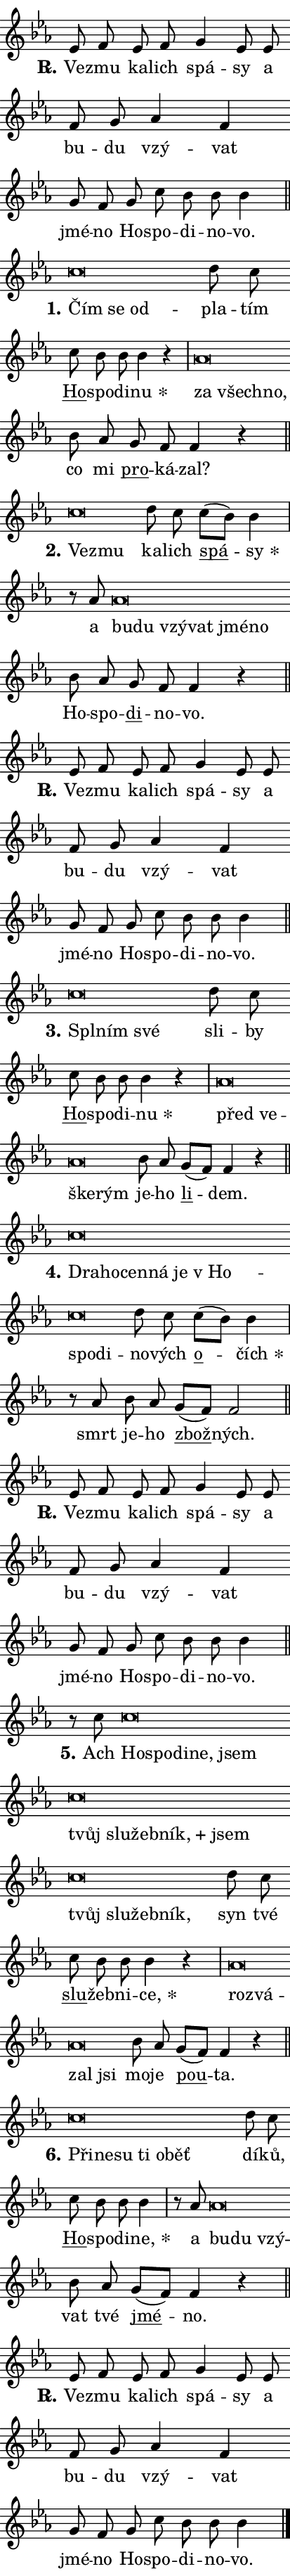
\version "2.24.0"
\header { tagline = "" }
\paper {
  indent = 0\cm
  top-margin = 0\cm
  right-margin = 0\cm
  bottom-margin = 0\cm
  left-margin = 0\cm
  paper-width = 7\cm
  page-breaking = #ly:one-page-breaking
  system-system-spacing.basic-distance = #11
  score-system-spacing.basic-distance = #11
  ragged-last = ##f
}


%% Author: Thomas Morley
%% https://lists.gnu.org/archive/html/lilypond-user/2020-05/msg00002.html
#(define (line-position grob)
"Returns position of @var[grob} in current system:
   @code{'start}, if at first time-step
   @code{'end}, if at last time-step
   @code{'middle} otherwise
"
  (let* ((col (ly:item-get-column grob))
         (ln (ly:grob-object col 'left-neighbor))
         (rn (ly:grob-object col 'right-neighbor))
         (col-to-check-left (if (ly:grob? ln) ln col))
         (col-to-check-right (if (ly:grob? rn) rn col))
         (break-dir-left
           (and
             (ly:grob-property col-to-check-left 'non-musical #f)
             (ly:item-break-dir col-to-check-left)))
         (break-dir-right
           (and
             (ly:grob-property col-to-check-right 'non-musical #f)
             (ly:item-break-dir col-to-check-right))))
        (cond ((eqv? 1 break-dir-left) 'start)
              ((eqv? -1 break-dir-right) 'end)
              (else 'middle))))

#(define (tranparent-at-line-position vctor)
  (lambda (grob)
  "Relying on @code{line-position} select the relevant enry from @var{vctor}.
Used to determine transparency,"
    (case (line-position grob)
      ((end) (not (vector-ref vctor 0)))
      ((middle) (not (vector-ref vctor 1)))
      ((start) (not (vector-ref vctor 2))))))

noteHeadBreakVisibility =
#(define-music-function (break-visibility)(vector?)
"Makes @code{NoteHead}s transparent relying on @var{break-visibility}"
#{
  \override NoteHead.transparent =
    #(tranparent-at-line-position break-visibility)
#})

#(define delete-ledgers-for-transparent-note-heads
  (lambda (grob)
    "Reads whether a @code{NoteHead} is transparent.
If so this @code{NoteHead} is removed from @code{'note-heads} from
@var{grob}, which is supposed to be @code{LedgerLineSpanner}.
As a result ledgers are not printed for this @code{NoteHead}"
    (let* ((nhds-array (ly:grob-object grob 'note-heads))
           (nhds-list
             (if (ly:grob-array? nhds-array)
                 (ly:grob-array->list nhds-array)
                 '()))
           ;; Relies on the transparent-property being done before
           ;; Staff.LedgerLineSpanner.after-line-breaking is executed.
           ;; This is fragile ...
           (to-keep
             (remove
               (lambda (nhd)
                 (ly:grob-property nhd 'transparent #f))
               nhds-list)))
      ;; TODO find a better method to iterate over grob-arrays, similiar
      ;; to filter/remove etc for lists
      ;; For now rebuilt from scratch
      (set! (ly:grob-object grob 'note-heads)  '())
      (for-each
        (lambda (nhd)
          (ly:pointer-group-interface::add-grob grob 'note-heads nhd))
        to-keep))))

hideNotes = {
  \noteHeadBreakVisibility #begin-of-line-visible
}
unHideNotes = {
  \noteHeadBreakVisibility #all-visible
}

% work-around for resetting accidentals
% https://lilypond.org/doc/v2.23/Documentation/notation/displaying-rhythms#unmetered-music
cadenzaMeasure = {
  \cadenzaOff
  \partial 1024 s1024
  \cadenzaOn
}

#(define-markup-command (accent layout props text) (markup?)
  "Underline accented syllable"
  (interpret-markup layout props
    #{\markup \override #'(offset . 4.3) \underline { #text }#}))

responsum = \markup \concat {
  "R" \hspace #-1.05 \path #0.1 #'((moveto 0 0.07) (lineto 0.9 0.8)) \hspace #0.05 "."
}

\layout {
    \context {
        \Staff
        \remove "Time_signature_engraver"
        \override LedgerLineSpanner.after-line-breaking = #delete-ledgers-for-transparent-note-heads
    }
    \context {
        \Voice {
            \override NoteHead.output-attributes = #'((class . "notehead"))
            \override Hairpin.height = #0.55
        }
    }
    \context {
        \Lyrics {
            \override StanzaNumber.output-attributes = #'((class . "stanzanumber"))
            \override LyricSpace.minimum-distance = #0.9
            \override LyricText.font-name = #"TeX Gyre Schola"
            \override LyricText.font-size = 1
            \override StanzaNumber.font-name = #"TeX Gyre Schola Bold"
            \override StanzaNumber.font-size = 1
        }
    }
}

% magnetic-lyrics.ily
%
%   written by
%     Jean Abou Samra <jean@abou-samra.fr>
%     Werner Lemberg <wl@gnu.org>
%
%   adapted by
%     Jiri Hon <jiri.hon@gmail.com>
%
% Version 2022-Apr-15

% https://www.mail-archive.com/lilypond-user@gnu.org/msg149350.html

#(define (Left_hyphen_pointer_engraver context)
   "Collect syllable-hyphen-syllable occurrences in lyrics and store
them in properties.  This engraver only looks to the left.  For
example, if the lyrics input is @code{foo -- bar}, it does the
following.

@itemize @bullet
@item
Set the @code{text} property of the @code{LyricHyphen} grob between
@q{foo} and @q{bar} to @code{foo}.

@item
Set the @code{left-hyphen} property of the @code{LyricText} grob with
text @q{foo} to the @code{LyricHyphen} grob between @q{foo} and
@q{bar}.
@end itemize

Use this auxiliary engraver in combination with the
@code{lyric-@/text::@/apply-@/magnetic-@/offset!} hook."
   (let ((hyphen #f)
         (text #f))
     (make-engraver
      (acknowledgers
       ((lyric-syllable-interface engraver grob source-engraver)
        (set! text grob)))
      (end-acknowledgers
       ((lyric-hyphen-interface engraver grob source-engraver)
        ;(when (not (grob::has-interface grob 'lyric-space-interface))
          (set! hyphen grob)));)
      ((stop-translation-timestep engraver)
       (when (and text hyphen)
         (ly:grob-set-object! text 'left-hyphen hyphen))
       (set! text #f)
       (set! hyphen #f)))))

#(define (lyric-text::apply-magnetic-offset! grob)
   "If the space between two syllables is less than the value in
property @code{LyricText@/.details@/.squash-threshold}, move the right
syllable to the left so that it gets concatenated with the left
syllable.

Use this function as a hook for
@code{LyricText@/.after-@/line-@/breaking} if the
@code{Left_@/hyphen_@/pointer_@/engraver} is active."
   (let ((hyphen (ly:grob-object grob 'left-hyphen #f)))
     (when hyphen
       (let ((left-text (ly:spanner-bound hyphen LEFT)))
         (when (grob::has-interface left-text 'lyric-syllable-interface)
           (let* ((common (ly:grob-common-refpoint grob left-text X))
                  (this-x-ext (ly:grob-extent grob common X))
                  (left-x-ext
                   (begin
                     ;; Trigger magnetism for left-text.
                     (ly:grob-property left-text 'after-line-breaking)
                     (ly:grob-extent left-text common X)))
                  ;; `delta` is the gap width between two syllables.
                  (delta (- (interval-start this-x-ext)
                            (interval-end left-x-ext)))
                  (details (ly:grob-property grob 'details))
                  (threshold (assoc-get 'squash-threshold details 0.2)))
             (when (< delta threshold)
               (let* (;; We have to manipulate the input text so that
                      ;; ligatures crossing syllable boundaries are not
                      ;; disabled.  For languages based on the Latin
                      ;; script this is essentially a beautification.
                      ;; However, for non-Western scripts it can be a
                      ;; necessity.
                      (lt (ly:grob-property left-text 'text))
                      (rt (ly:grob-property grob 'text))
                      (is-space (grob::has-interface hyphen 'lyric-space-interface))
                      (space (if is-space " " ""))
                      (space-markup (grob-interpret-markup grob " "))
                      (space-size (interval-length (ly:stencil-extent space-markup X)))
                      (extra-delta (if is-space space-size 0))
                      ;; Append new syllable.
                      (ltrt-space (if (and (string? lt) (string? rt))
                                (string-append lt space rt)
                                (make-concat-markup (list lt space rt))))
                      ;; Right-align `ltrt` to the right side.
                      (ltrt-space-markup (grob-interpret-markup
                               grob
                               (make-translate-markup
                                (cons (interval-length this-x-ext) 0)
                                (make-right-align-markup ltrt-space)))))
                 (begin
                   ;; Don't print `left-text`.
                   (ly:grob-set-property! left-text 'stencil #f)
                   ;; Set text and stencil (which holds all collected
                   ;; syllables so far) and shift it to the left.
                   (ly:grob-set-property! grob 'text ltrt-space)
                   (ly:grob-set-property! grob 'stencil ltrt-space-markup)
                   (ly:grob-translate-axis! grob (- (- delta extra-delta)) X))))))))))


#(define (lyric-hyphen::displace-bounds-first grob)
   ;; Make very sure this callback isn't triggered too early.
   (let ((left (ly:spanner-bound grob LEFT))
         (right (ly:spanner-bound grob RIGHT)))
     (ly:grob-property left 'after-line-breaking)
     (ly:grob-property right 'after-line-breaking)
     (ly:lyric-hyphen::print grob)))

squashThreshold = #0.4

\layout {
  \context {
    \Lyrics
    \consists #Left_hyphen_pointer_engraver
    \override LyricText.after-line-breaking =
      #lyric-text::apply-magnetic-offset!
    \override LyricHyphen.stencil = #lyric-hyphen::displace-bounds-first
    \override LyricText.details.squash-threshold = \squashThreshold
    \override LyricHyphen.minimum-distance = 0
    \override LyricHyphen.minimum-length = \squashThreshold
  }
}

squash = \override LyricText.details.squash-threshold = 9999
unSquash = \override LyricText.details.squash-threshold = \squashThreshold

left = \override LyricText.self-alignment-X = #LEFT
unLeft = \revert LyricText.self-alignment-X

starOffset = #(lambda (grob) 
                (let ((x_offset (ly:self-alignment-interface::aligned-on-x-parent grob)))
                  (if (= x_offset 0) 0 (+ x_offset 1.2))))

star = #(define-music-function (syllable)(string?)
"Append star separator at the end of a syllable"
#{
  \once \override LyricText.X-offset = #starOffset
  \lyricmode { \markup {
    #syllable
    \override #'((font-name . "TeX Gyre Schola Bold")) \hspace #0.2 \lower #0.65 \larger "*"
  } }
#})

starAccent = #(define-music-function (syllable)(string?)
"Append star separator at the end of a syllable and make accent"
#{
  \once \override LyricText.X-offset = #starOffset
  \lyricmode { \markup {
    \accent #syllable
    \override #'((font-name . "TeX Gyre Schola Bold")) \hspace #0.2 \lower #0.65 \larger "*"
  } }
#})

breath = #(define-music-function (syllable)(string?)
"Append breathing indicator at the end of a syllable"
#{
  \lyricmode { \markup { #syllable "+" } }
#})

optionalBreath = #(define-music-function (syllable)(string?)
"Append optional breathing indicator at the end of a syllable"
#{
  \lyricmode { \markup { #syllable "(+)" } }
#})


\score {
    <<
        \new Voice = "melody" { \cadenzaOn \key es \major \relative { es'8 f es f g4 es8 es \bar "" f g \bar "" as4 f \bar "" g8 f g c bes bes bes4 \cadenzaMeasure \bar "||" \break } }
        \new Lyrics \lyricsto "melody" { \lyricmode { \set stanza = \responsum
Ve -- zmu ka -- lich spá -- sy a bu -- du vzý -- vat jmé -- no Ho -- spo -- di -- no -- vo. } }
    >>
    \layout {}
}

\score {
    <<
        \new Voice = "melody" { \cadenzaOn \key es \major \relative { c''\breve*1/16 \hideNotes \breve*1/16 \breve*1/16 \bar "" \unHideNotes d8 c \bar "" c bes bes bes4 r \cadenzaMeasure \bar "|" as\breve*1/16 \hideNotes \breve*1/16 \breve*1/16 \bar "" \unHideNotes bes8 as \bar "" g f f4 r \cadenzaMeasure \bar "||" \break } }
        \new Lyrics \lyricsto "melody" { \lyricmode { \set stanza = "1."
\left Čím \squash se od -- \unLeft \unSquash pla -- tím \markup \accent Ho -- spo -- di -- \star nu \left za \squash všech -- no, \unLeft \unSquash co mi \markup \accent pro -- ká -- zal? } }
    >>
    \layout {}
}

\score {
    <<
        \new Voice = "melody" { \cadenzaOn \key es \major \relative { c''\breve*1/16 \hideNotes \breve*1/16 \bar "" \unHideNotes d8 c \bar "" c[( bes)] bes4 \cadenzaMeasure \bar "|" r8 as8 as\breve*1/16 \hideNotes \breve*1/16 \bar "" \breve*1/16 \bar "" \breve*1/16 \bar "" \breve*1/16 \breve*1/16 \bar "" \unHideNotes bes8 as \bar "" g f f4 r \cadenzaMeasure \bar "||" \break } }
        \new Lyrics \lyricsto "melody" { \lyricmode { \set stanza = "2."
\left Ve -- \squash zmu \unLeft \unSquash ka -- lich \markup \accent spá -- \star sy a \left bu -- \squash du vzý -- vat jmé -- no \unLeft \unSquash Ho -- spo -- \markup \accent di -- no -- vo. } }
    >>
    \layout {}
}

\score {
    <<
        \new Voice = "melody" { \cadenzaOn \key es \major \relative { es'8 f es f g4 es8 es \bar "" f g \bar "" as4 f \bar "" g8 f g c bes bes bes4 \cadenzaMeasure \bar "||" \break } }
        \new Lyrics \lyricsto "melody" { \lyricmode { \set stanza = \responsum
Ve -- zmu ka -- lich spá -- sy a bu -- du vzý -- vat jmé -- no Ho -- spo -- di -- no -- vo. } }
    >>
    \layout {}
}

\score {
    <<
        \new Voice = "melody" { \cadenzaOn \key es \major \relative { c''\breve*1/16 \hideNotes \breve*1/16 \breve*1/16 \bar "" \unHideNotes d8 c \bar "" c bes bes bes4 r \cadenzaMeasure \bar "|" as\breve*1/16 \hideNotes \breve*1/16 \bar "" \breve*1/16 \breve*1/16 \bar "" \unHideNotes bes8 as \bar "" g[( f)] f4 r \cadenzaMeasure \bar "||" \break } }
        \new Lyrics \lyricsto "melody" { \lyricmode { \set stanza = "3."
\left Spl -- \squash ním své \unLeft \unSquash sli -- by \markup \accent Ho -- spo -- di -- \star nu \left před \squash ve -- ške -- rým \unLeft \unSquash je -- ho \markup \accent li -- dem. } }
    >>
    \layout {}
}

\score {
    <<
        \new Voice = "melody" { \cadenzaOn \key es \major \relative { c''\breve*1/16 \hideNotes \breve*1/16 \bar "" \breve*1/16 \bar "" \breve*1/16 \bar "" \breve*1/16 \bar "" \breve*1/16 \bar "" \breve*1/16 \breve*1/16 \bar "" \unHideNotes d8 c \bar "" c[( bes)] bes4 \cadenzaMeasure \bar "|" r8 as8 bes8 as \bar "" g[( f)] f2 \cadenzaMeasure \bar "||" \break } }
        \new Lyrics \lyricsto "melody" { \lyricmode { \set stanza = "4."
\left Dra -- \squash ho -- cen -- ná je "v Ho" -- spo -- di -- \unLeft \unSquash no -- vých \markup \accent o -- \star čích smrt je -- ho \markup \accent zbož -- ných. } }
    >>
    \layout {}
}

\score {
    <<
        \new Voice = "melody" { \cadenzaOn \key es \major \relative { es'8 f es f g4 es8 es \bar "" f g \bar "" as4 f \bar "" g8 f g c bes bes bes4 \cadenzaMeasure \bar "||" \break } }
        \new Lyrics \lyricsto "melody" { \lyricmode { \set stanza = \responsum
Ve -- zmu ka -- lich spá -- sy a bu -- du vzý -- vat jmé -- no Ho -- spo -- di -- no -- vo. } }
    >>
    \layout {}
}

\score {
    <<
        \new Voice = "melody" { \cadenzaOn \key es \major \relative { r8 c''8 c\breve*1/16 \hideNotes \breve*1/16 \bar "" \breve*1/16 \bar "" \breve*1/16 \bar "" \breve*1/16 \bar "" \breve*1/16 \bar "" \breve*1/16 \bar "" \breve*1/16 \bar "" \breve*1/16 \bar "" \breve*1/16 \bar "" \breve*1/16 \bar "" \breve*1/16 \bar "" \breve*1/16 \breve*1/16 \bar "" \unHideNotes d8 c \bar "" c bes bes bes4 r \cadenzaMeasure \bar "|" as\breve*1/16 \hideNotes \breve*1/16 \bar "" \breve*1/16 \breve*1/16 \bar "" \unHideNotes bes8 as \bar "" g[( f)] f4 r \cadenzaMeasure \bar "||" \break } }
        \new Lyrics \lyricsto "melody" { \lyricmode { \set stanza = "5."
Ach \left Ho -- \squash spo -- di -- ne, jsem tvůj slu -- žeb -- \breath "ník," jsem tvůj slu -- žeb -- ník, \unLeft \unSquash syn tvé \markup \accent slu -- žeb -- ni -- \star ce, \left roz -- \squash vá -- zal jsi \unLeft \unSquash mo -- je \markup \accent pou -- ta. } }
    >>
    \layout {}
}

\score {
    <<
        \new Voice = "melody" { \cadenzaOn \key es \major \relative { c''\breve*1/16 \hideNotes \breve*1/16 \bar "" \breve*1/16 \bar "" \breve*1/16 \bar "" \breve*1/16 \breve*1/16 \bar "" \unHideNotes d8 c \bar "" c bes bes bes4 \cadenzaMeasure \bar "|" r8 as8 as\breve*1/16 \hideNotes \breve*1/16 \breve*1/16 \bar "" \unHideNotes bes8 as \bar "" g[( f)] f4 r \cadenzaMeasure \bar "||" \break } }
        \new Lyrics \lyricsto "melody" { \lyricmode { \set stanza = "6."
\left Při -- \squash ne -- su ti o -- běť \unLeft \unSquash dí -- ků, \markup \accent Ho -- spo -- di -- \star ne, a \left bu -- \squash du vzý -- \unLeft \unSquash vat tvé \markup \accent jmé -- no. } }
    >>
    \layout {}
}

\score {
    <<
        \new Voice = "melody" { \cadenzaOn \key es \major \relative { es'8 f es f g4 es8 es \bar "" f g \bar "" as4 f \bar "" g8 f g c bes bes bes4 \cadenzaMeasure \bar "||" \break } \bar "|." }
        \new Lyrics \lyricsto "melody" { \lyricmode { \set stanza = \responsum
Ve -- zmu ka -- lich spá -- sy a bu -- du vzý -- vat jmé -- no Ho -- spo -- di -- no -- vo. } }
    >>
    \layout {}
}
